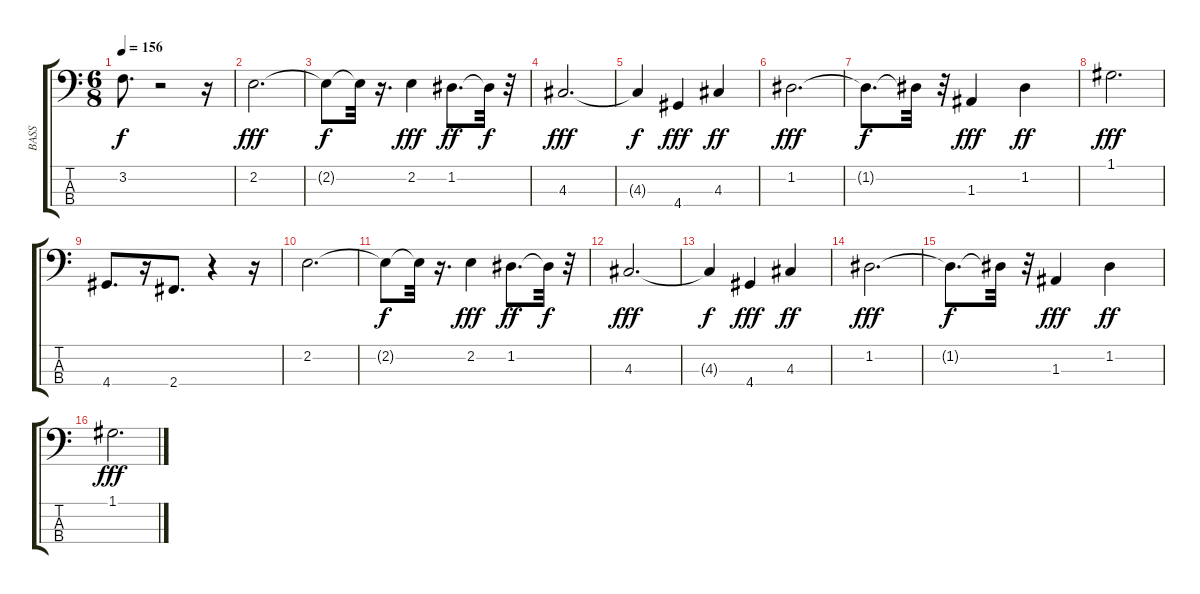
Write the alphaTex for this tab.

\track ("BASS" "BASS") {instrument acousticbass}
\staff {score tabs}
\tuning (G2 D2 A1 E1) {hide}
\ts (6 8)
\tempo 156
\clef f4
\ks c
3.2{t}.8{d dy f} r.2 r.16 |
2.2.2{d dy fff} |
2.2{t}.8{dy f} 2.2{t}.32 r.16{d} 2.2.4{dy fff} 1.2.8{d dy ff} 1.2{t}.32{dy f} r.32 |
4.3.2{d dy fff} |
4.3{t}.4{dy f} 4.4.4{dy fff} 4.3.4{dy ff} |
1.2.2{d dy fff} |
1.2{t}.8{d dy f} 1.2{t}.32 r.32 1.3.4{dy fff} 1.2.4{dy ff} |
1.1.2{d dy fff} |
4.4.8{d} r.16 2.4.8{d} r.4 r.16 |
2.2.2{d} |
2.2{t}.8{dy f} 2.2{t}.32 r.16{d} 2.2.4{dy fff} 1.2.8{d dy ff} 1.2{t}.32{dy f} r.32 |
4.3.2{d dy fff} |
4.3{t}.4{dy f} 4.4.4{dy fff} 4.3.4{dy ff} |
1.2.2{d dy fff} |
1.2{t}.8{d dy f} 1.2{t}.32 r.32 1.3.4{dy fff} 1.2.4{dy ff} |
1.1.2{d dy fff}
